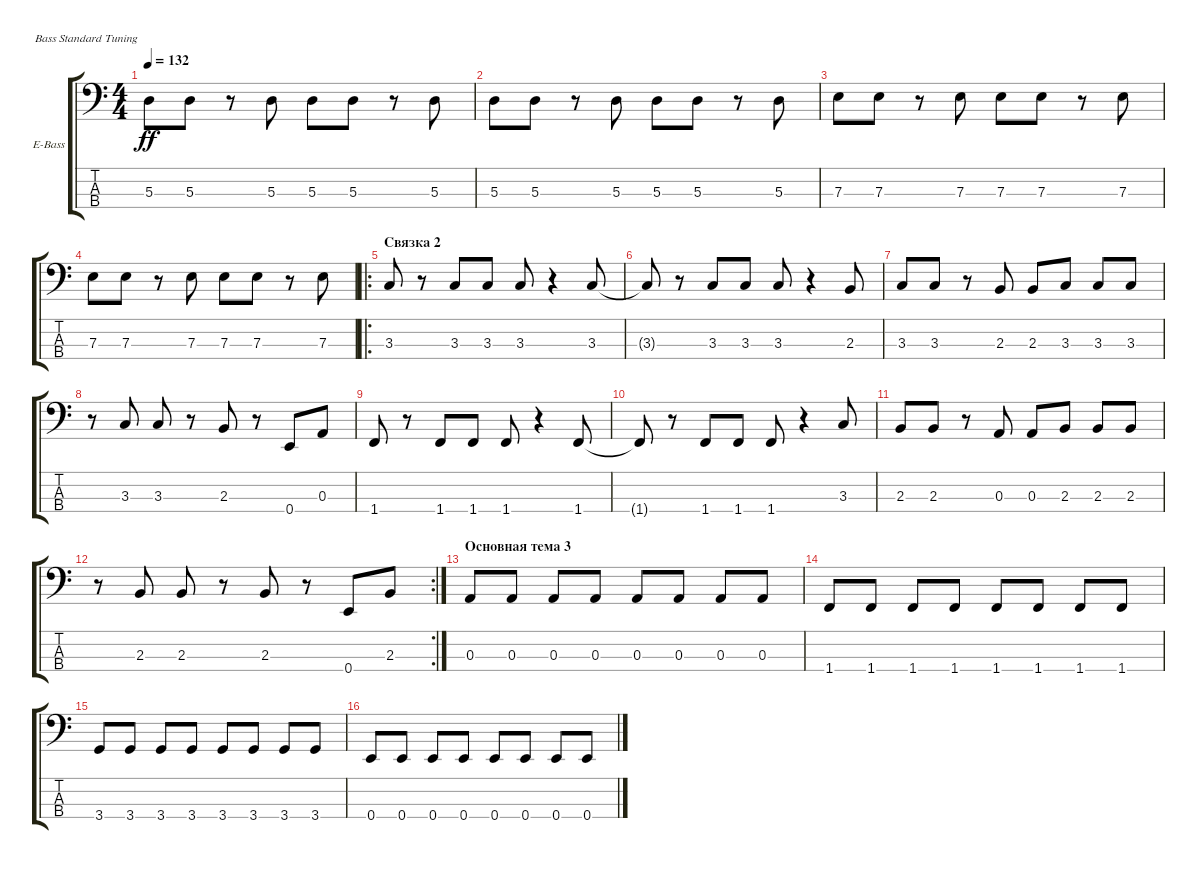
\defaultSystemsLayout 4
\bracketExtendMode groupsimilarinstruments
\firstSystemTrackNameOrientation horizontal
\otherSystemsTrackNameOrientation horizontal
\track ("Electric Bass" "E-Bass") {instrument electricbassfinger}
\staff {score tabs}
\tuning (G2 D2 A1 E1)
\ts (4 4)
\tempo 132
\clef f4
\ks c
5.3.8{dy ff} 5.3.8 r.8 5.3.8 5.3.8 5.3.8 r.8 5.3.8 |
5.3.8 5.3.8 r.8 5.3.8 5.3.8 5.3.8 r.8 5.3.8 |
7.3.8 7.3.8 r.8 7.3.8 7.3.8 7.3.8 r.8 7.3.8 |
7.3.8 7.3.8 r.8 7.3.8 7.3.8 7.3.8 r.8 7.3.8 |
\ro
\section ("" "Связка 2")
3.3.8 r.8 3.3.8 3.3.8 3.3.8 r.4 3.3.8 |
3.3{t}.8 r.8 3.3.8 3.3.8 3.3.8 r.4 2.3.8 |
3.3.8 3.3.8 r.8 2.3.8 2.3.8 3.3.8 3.3.8 3.3.8 |
r.8 3.3.8 3.3.8 r.8 2.3.8 r.8 0.4.8 0.3.8 |
1.4.8 r.8 1.4.8 1.4.8 1.4.8 r.4 1.4.8 |
1.4{t}.8 r.8 1.4.8 1.4.8 1.4.8 r.4 3.3.8 |
2.3.8 2.3.8 r.8 0.3.8 0.3.8 2.3.8 2.3.8 2.3.8 |
\rc 2
r.8 2.3.8 2.3.8 r.8 2.3.8 r.8 0.4.8 2.3.8 |
\section ("" "Основная тема 3")
0.3.8 0.3.8 0.3.8 0.3.8 0.3.8 0.3.8 0.3.8 0.3.8 |
1.4.8 1.4.8 1.4.8 1.4.8 1.4.8 1.4.8 1.4.8 1.4.8 |
3.4.8 3.4.8 3.4.8 3.4.8 3.4.8 3.4.8 3.4.8 3.4.8 |
0.4.8 0.4.8 0.4.8 0.4.8 0.4.8 0.4.8 0.4.8 0.4.8
